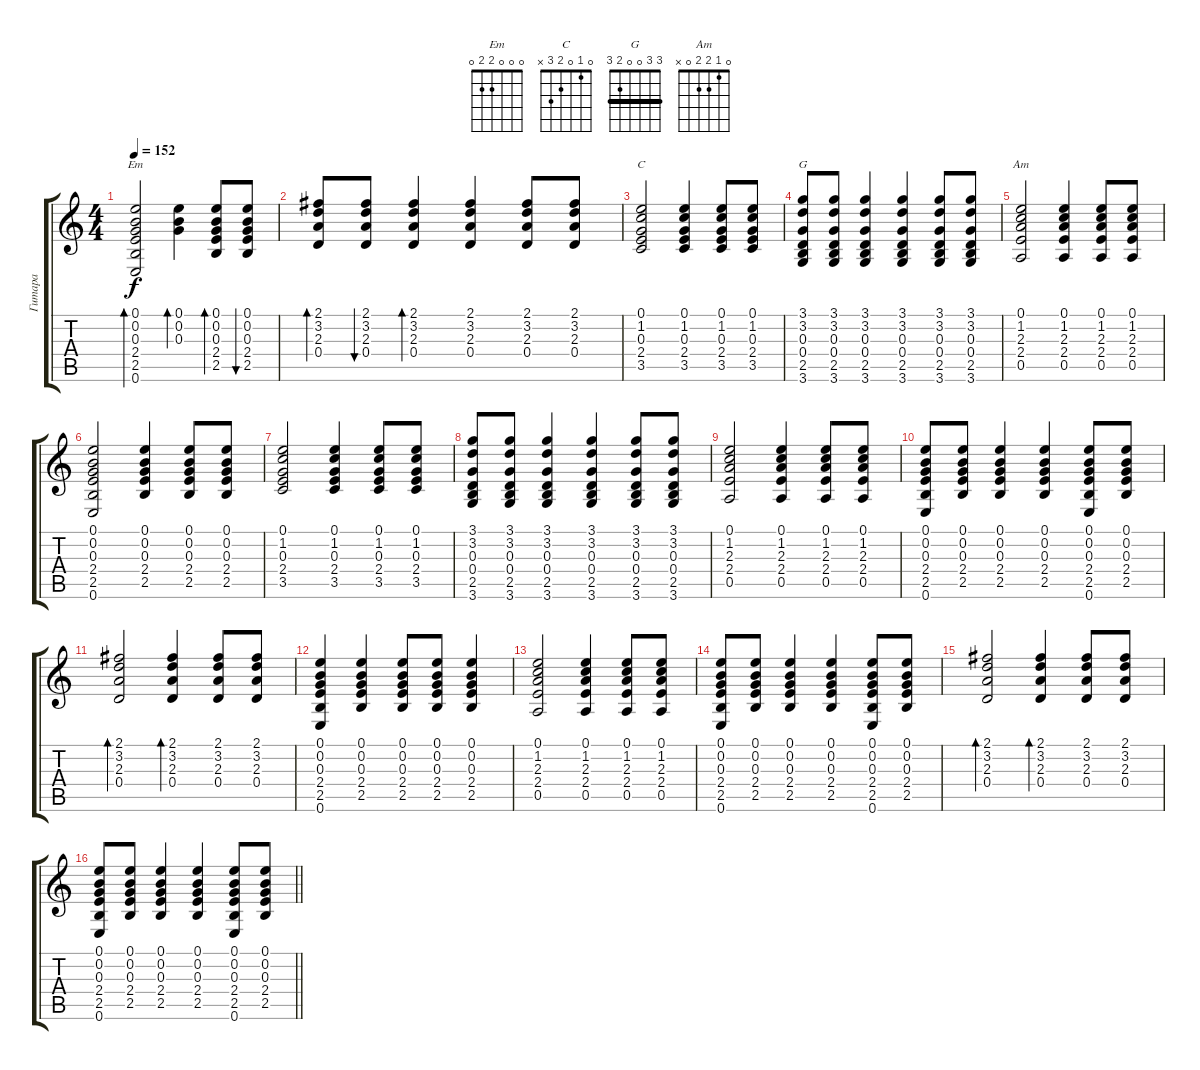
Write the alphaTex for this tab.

\track ("Гитара" "Гитара") {instrument acousticguitarsteel}
\staff {score tabs}
\tuning (E4 B3 G3 D3 A2 E2) {hide}
\chord ("Em" 0 0 0 2 2 0)
\chord ("C" 0 1 0 2 3 x)
\chord ("G" 3 3 0 0 2 3) {barre 3}
\chord ("Am" 0 1 2 2 0 x)
\ts (4 4)
\tempo 152
\clef g2
\ks c
(0.1 0.2 0.3 2.4 2.5 0.6).2{bd 30 ch "Em" dy f} (0.1 0.2 0.3).4{bd 30} (0.1 0.2 0.3 2.4 2.5).8{bd 60} (0.1 0.2 0.3 2.4 2.5).8{bu 60} |
(2.1 3.2 2.3 0.4).8{bd 30} (2.1 3.2 2.3 0.4).8{bu 30} (2.1 3.2 2.3 0.4).4{bd 30} (2.1 3.2 2.3 0.4).4 (2.1 3.2 2.3 0.4).8 (2.1 3.2 2.3 0.4).8 |
(0.1 1.2 0.3 2.4 3.5).2{ch "C"} (0.1 1.2 0.3 2.4 3.5).4 (0.1 1.2 0.3 2.4 3.5).8 (0.1 1.2 0.3 2.4 3.5).8 |
(3.1 3.2 0.3 0.4 2.5 3.6).8{ch "G"} (3.1 3.2 0.3 0.4 2.5 3.6).8 (3.1 3.2 0.3 0.4 2.5 3.6).4 (3.1 3.2 0.3 0.4 2.5 3.6).4 (3.1 3.2 0.3 0.4 2.5 3.6).8 (3.1 3.2 0.3 0.4 2.5 3.6).8 |
(0.1 1.2 2.3 2.4 0.5).2{ch "Am"} (0.1 1.2 2.3 2.4 0.5).4 (0.1 1.2 2.3 2.4 0.5).8 (0.1 1.2 2.3 2.4 0.5).8 |
(0.1 0.2 0.3 2.4 2.5 0.6).2 (0.1 0.2 0.3 2.4 2.5).4 (0.1 0.2 0.3 2.4 2.5).8 (0.1 0.2 0.3 2.4 2.5).8 |
(0.1 1.2 0.3 2.4 3.5).2 (0.1 1.2 0.3 2.4 3.5).4 (0.1 1.2 0.3 2.4 3.5).8 (0.1 1.2 0.3 2.4 3.5).8 |
(3.1 3.2 0.3 0.4 2.5 3.6).8 (3.1 3.2 0.3 0.4 2.5 3.6).8 (3.1 3.2 0.3 0.4 2.5 3.6).4 (3.1 3.2 0.3 0.4 2.5 3.6).4 (3.1 3.2 0.3 0.4 2.5 3.6).8 (3.1 3.2 0.3 0.4 2.5 3.6).8 |
(0.1 1.2 2.3 2.4 0.5).2 (0.1 1.2 2.3 2.4 0.5).4 (0.1 1.2 2.3 2.4 0.5).8 (0.1 1.2 2.3 2.4 0.5).8 |
(0.1 0.2 0.3 2.4 2.5 0.6).8 (0.1 0.2 0.3 2.4 2.5).8 (0.1 0.2 0.3 2.4 2.5).4 (0.1 0.2 0.3 2.4 2.5).4 (0.1 0.2 0.3 2.4 2.5 0.6).8 (0.1 0.2 0.3 2.4 2.5).8 |
(2.1 3.2 2.3 0.4).2{bd 30} (2.1 3.2 2.3 0.4).4{bd 30} (2.1 3.2 2.3 0.4).8 (2.1 3.2 2.3 0.4).8 |
(0.1 0.2 0.3 2.4 2.5 0.6).4 (0.1 0.2 0.3 2.4 2.5).4 (0.1 0.2 0.3 2.4 2.5).8 (0.1 0.2 0.3 2.4 2.5).8 (0.1 0.2 0.3 2.4 2.5).4 |
(0.1 1.2 2.3 2.4 0.5).2 (0.1 1.2 2.3 2.4 0.5).4 (0.1 1.2 2.3 2.4 0.5).8 (0.1 1.2 2.3 2.4 0.5).8 |
(0.1 0.2 0.3 2.4 2.5 0.6).8 (0.1 0.2 0.3 2.4 2.5).8 (0.1 0.2 0.3 2.4 2.5).4 (0.1 0.2 0.3 2.4 2.5).4 (0.1 0.2 0.3 2.4 2.5 0.6).8 (0.1 0.2 0.3 2.4 2.5).8 |
(2.1 3.2 2.3 0.4).2{bd 30} (2.1 3.2 2.3 0.4).4{bd 30} (2.1 3.2 2.3 0.4).8 (2.1 3.2 2.3 0.4).8 |
\barLineRight lightlight
(0.1 0.2 0.3 2.4 2.5 0.6).8 (0.1 0.2 0.3 2.4 2.5).8 (0.1 0.2 0.3 2.4 2.5).4 (0.1 0.2 0.3 2.4 2.5).4 (0.1 0.2 0.3 2.4 2.5 0.6).8 (0.1 0.2 0.3 2.4 2.5).8
